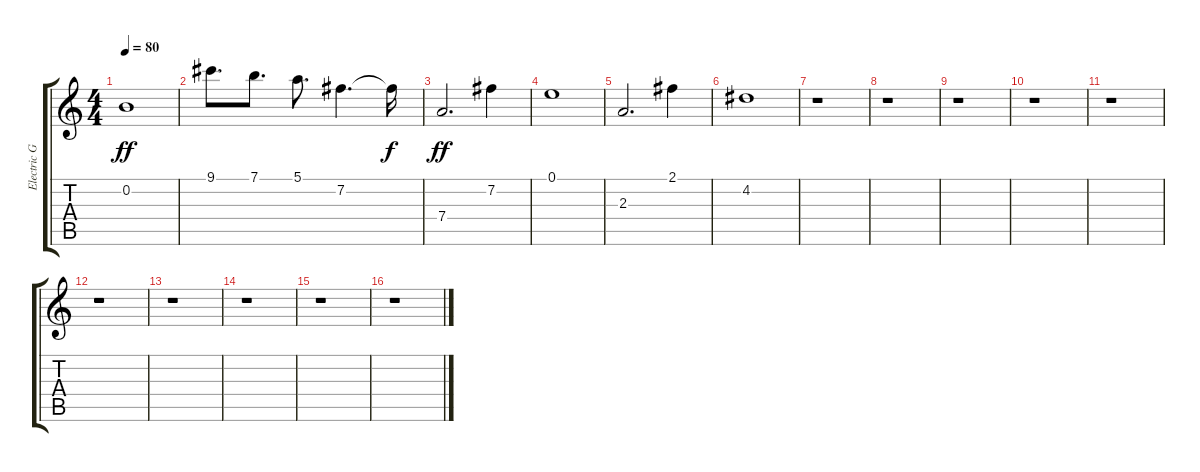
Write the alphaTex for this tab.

\track ("Electric Guitar" "Electric G") {instrument electricguitarjazz}
\staff {score tabs}
\tuning (E4 B3 G3 D3 A2 E2) {hide}
\ts (4 4)
\tempo 80
\clef g2
\ks c
0.2.1{dy ff} |
9.1.8{d} 7.1.8{d} 5.1.8{d} 7.2.4{d} 7.2{t}.16{dy f} |
7.4.2{d dy ff} 7.2.4{volume 15 balance 12} |
0.1.1 |
2.3.2{d} 2.1.4 |
4.2.1 |
r.1 |
r.1 |
r.1 |
r.1 |
r.1 |
r.1 |
r.1 |
r.1 |
r.1 |
r.1
